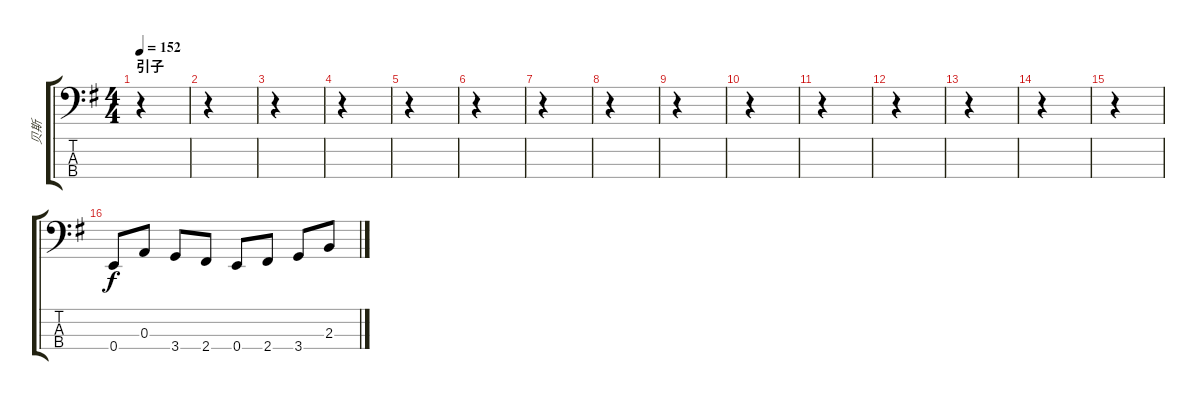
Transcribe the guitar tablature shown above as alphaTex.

\track ("贝斯" "贝斯") {instrument electricbasspick}
\staff {score tabs}
\tuning (G2 D2 A1 E1) {hide}
\ts (4 4)
\section ("" "引子")
\tempo 152
\clef f4
\ks g
r.4{dy f instrument electricbasspick} |
r.4 |
r.4 |
r.4 |
r.4 |
r.4 |
r.4 |
r.4 |
r.4 |
r.4 |
r.4 |
r.4 |
r.4 |
r.4 |
r.4 |
0.4.8 0.3.8 3.4.8 2.4.8 0.4.8 2.4.8 3.4.8 2.3.8
